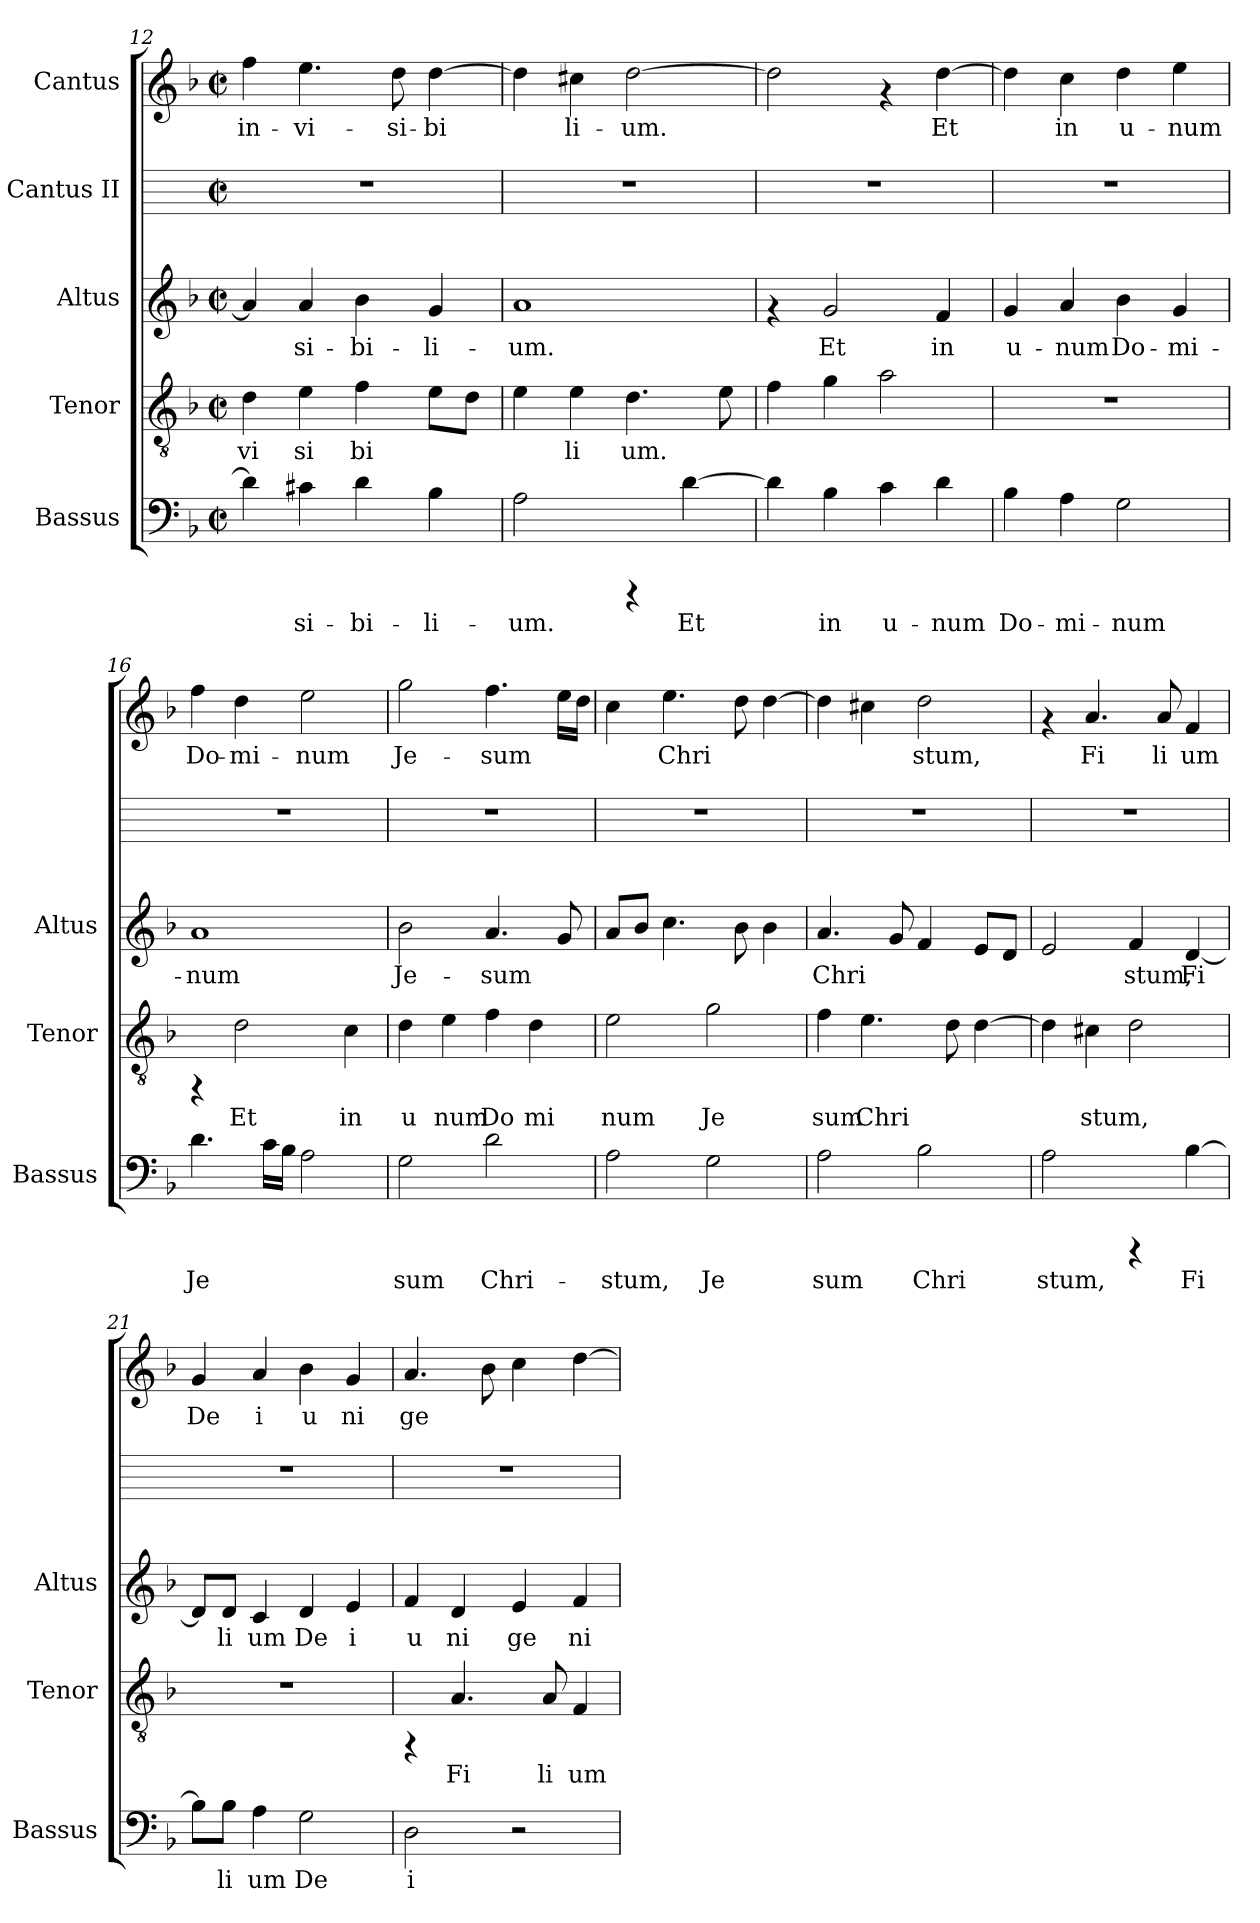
**kern	**text	**kern	**text	**kern	**text	**kern	**kern	**text
*part5	*part5	*part4	*part4	*part3	*part3	*part2	*part1	*part1
*staff5	*staff5	*staff4	*staff4	*staff3	*staff3	*staff2	*staff1	*staff1
*I"Bassus	*	*I"Tenor	*	*I"Altus	*	*I"Cantus II	*I"Cantus	*
*I'Bassus	*	*I'Tenor	*	*I'Altus	*	*	*	*
!!LO:LB:g=z
*clefF4	*	*clefGv2	*	*clefG2	*	*	*clefG2	*
*k[b-]	*	*k[b-]	*	*k[b-]	*	*k[]	*k[b-]	*
*F:	*	*F:	*	*F:	*	*C:	*F:	*
*M2/2	*	*M2/2	*	*M2/2	*	*M2/2	*M2/2	*
*met(c|)	*	*met(c|)	*	*met(c|)	*	*met(c|)	*met(c|)	*
=12	=12	=12	=12	=12	=12	=12	=12	=12
!	!LO:LY:b	!	!LO:LY:b:cj	!	!LO:LY:b:cj	!	!	!LO:LY:b
4d\]	--	4d\	-vi	4a/]	--	1r	4ff\	in-
!	!LO:LY:b	!	!LO:LY:b:cj	!	!LO:LY:b:cj	!	!	!LO:LY:b
4c#X\	-si-	4e\	si	4a/	-si-	.	4.ee\	-vi-
!	!LO:LY:b	!	!LO:LY:b:cj	!	!LO:LY:b:cj	!	!	!
4d\	-bi-	4f\	bi	4b-\	-bi-	.	.	.
!	!	!	!	!	!	!	!	!LO:LY:b
.	.	.	.	.	.	.	8dd\	-si-
!	!LO:LY:b	!	!LO:LY:b:cj	!	!LO:LY:b:cj	!	!	!LO:LY:b
4B-\	-li-	8e\L	.	4g/	-li-	.	[>4dd\	-bi-
!	!	!	!LO:LY:b:cj	!	!	!	!	!
.	.	8d\J	.	.	.	.	.	.
=13	=13	=13	=13	=13	=13	=13	=13	=13
!	!LO:LY:b	!	!LO:LY:b:cj	!	!LO:LY:b:cj	!	!	!LO:LY:b
2A\	-um.	4e\	.	1a	-um.	1r	4dd\]	--
!	!	!	!LO:LY:b:cj	!	!	!	!	!LO:LY:b
.	.	4e\	li	.	.	.	4cc#\	-li-
!	!	!	!LO:LY:b:cj	!	!	!	!	!LO:LY:b
4rCCC	.	4.d\	um.	.	.	.	[>2dd\	-um.
!	!LO:LY:b	!	!	!	!	!	!	!
[>4d\	Et	.	.	.	.	.	.	.
!	!	!	!LO:LY:b:cj	!	!	!	!	!
.	.	8e\	.	.	.	.	.	.
=14	=14	=14	=14	=14	=14	=14	=14	=14
!	!LO:LY:b	!	!LO:LY:b:cj	!	!	!	!	!LO:LY:b
4d\]	.	4f\	.	4rf	.	1r	2dd\]	.
!	!LO:LY:b	!	!LO:LY:b:cj	!	!LO:LY:b:cj	!	!	!
4B-\	in	4g\	.	2g/	Et	.	.	.
!	!LO:LY:b	!	!LO:LY:b:cj	!	!	!	!	!
4c\	u-	2a\	.	.	.	.	4rf	.
!	!LO:LY:b	!	!	!	!LO:LY:b:cj	!	!	!LO:LY:b
4d\	-num	.	.	4f/	in	.	[>4dd\	Et
=15	=15	=15	=15	=15	=15	=15	=15	=15
!	!LO:LY:b	!	!	!	!LO:LY:b:cj	!	!	!LO:LY:b
4B-\	Do-	1r	.	4g/	u-	1r	4dd\]	.
!	!LO:LY:b	!	!	!	!LO:LY:b:cj	!	!	!LO:LY:b
4A\	-mi-	.	.	4a/	-num	.	4cc\	in
!	!LO:LY:b	!	!	!	!LO:LY:b:cj	!	!	!LO:LY:b
2G\	-num	.	.	4b-\	Do-	.	4dd\	u-
!	!	!	!	!	!LO:LY:b:cj	!	!	!LO:LY:b
.	.	.	.	4g/	-mi-	.	4ee\	-num
=16	=16	=16	=16	=16	=16	=16	=16	=16
!	!LO:LY:b	!	!	!	!LO:LY:b:cj	!	!	!LO:LY:b
4.d\	Je-	4rFF	.	1a	-num	1r	4ff\	Do-
!	!	!	!LO:LY:b:cj	!	!	!	!	!LO:LY:b
.	.	2d\	Et	.	.	.	4dd\	-mi-
!	!LO:LY:b	!	!	!	!	!	!	!
16c\L	--	.	.	.	.	.	.	.
!	!LO:LY:b	!	!	!	!	!	!	!
16B-\J	--	.	.	.	.	.	.	.
!	!LO:LY:b	!	!	!	!	!	!	!LO:LY:b
2A\	--	.	.	.	.	.	2ee\	-num
!	!	!	!LO:LY:b:cj	!	!	!	!	!
.	.	4c\	in	.	.	.	.	.
=17	=17	=17	=17	=17	=17	=17	=17	=17
!	!LO:LY:b	!	!LO:LY:b:cj	!	!LO:LY:b:cj	!	!	!LO:LY:b
2G\	-sum	4d\	u	2b-\	Je-	1r	2gg\	Je-
!	!	!	!LO:LY:b:cj	!	!	!	!	!
.	.	4e\	num	.	.	.	.	.
!	!LO:LY:b	!	!LO:LY:b:cj	!	!LO:LY:b:cj	!	!	!LO:LY:b
2d\	Chri-	4f\	Do	4.a/	-sum	.	4.ff\	-sum
!	!	!	!LO:LY:b:cj	!	!	!	!	!
.	.	4d\	mi	.	.	.	.	.
!	!	!	!	!	!LO:LY:b:cj	!	!	!LO:LY:b
.	.	.	.	8g/	.	.	16ee\L	.
!	!	!	!	!	!	!	!	!LO:LY:b
.	.	.	.	.	.	.	16dd\J	.
!!LO:PB:g=z
=18	=18	=18	=18	=18	=18	=18	=18	=18
!	!LO:LY:b	!	!LO:LY:b:cj	!	!LO:LY:b:cj	!	!	!LO:LY:b
2A\	-stum,	2e\	num	8a/L	.	1r	4cc\	.
!	!	!	!	!	!LO:LY:b:cj	!	!	!
.	.	.	.	8b-/J	.	.	.	.
!	!	!	!	!	!LO:LY:b:cj	!	!	!LO:LY:b
.	.	.	.	4.cc\	.	.	4.ee\	Chri
!	!LO:LY:b	!	!LO:LY:b:cj	!	!	!	!	!
2G\	Je	2g\	Je	.	.	.	.	.
!	!	!	!	!	!LO:LY:b:cj	!	!	!LO:LY:b
.	.	.	.	8b-\	.	.	8dd\	.
!	!	!	!	!	!LO:LY:b:cj	!	!	!LO:LY:b
.	.	.	.	4b-\	.	.	[>4dd\	.
=19	=19	=19	=19	=19	=19	=19	=19	=19
!	!LO:LY:b	!	!LO:LY:b:cj	!	!LO:LY:b:cj	!	!	!LO:LY:b
2A\	sum	4f\	sum	4.a/	Chri	1r	4dd\]	.
!	!	!	!LO:LY:b:cj	!	!	!	!	!LO:LY:b
.	.	4.e\	Chri	.	.	.	4cc#\	.
!	!	!	!	!	!LO:LY:b:cj	!	!	!
.	.	.	.	8g/	.	.	.	.
!	!LO:LY:b	!	!	!	!LO:LY:b:cj	!	!	!LO:LY:b
2B-\	Chri	.	.	4f/	.	.	2dd\	stum,
!	!	!	!LO:LY:b:cj	!	!	!	!	!
.	.	8d\	.	.	.	.	.	.
!	!	!	!LO:LY:b:cj	!	!LO:LY:b:cj	!	!	!
.	.	[>4d\	.	8e/L	.	.	.	.
!	!	!	!	!	!LO:LY:b:cj	!	!	!
.	.	.	.	8d/J	.	.	.	.
=20	=20	=20	=20	=20	=20	=20	=20	=20
!	!LO:LY:b	!	!LO:LY:b:cj	!	!LO:LY:b:cj	!	!	!
2A\	stum,	4d\]	.	2e/	.	1r	4rf	.
!	!	!	!LO:LY:b:cj	!	!	!	!	!LO:LY:b
.	.	4c#\	stum,	.	.	.	4.a/	Fi
!	!	!	!LO:LY:b:cj	!	!LO:LY:b:cj	!	!	!
4rCCC	.	2d\	.	4f/	stum,	.	.	.
!	!	!	!	!	!	!	!	!LO:LY:b
.	.	.	.	.	.	.	8a/	li
!	!LO:LY:b	!	!	!	!LO:LY:b:cj	!	!	!LO:LY:b
[>4B-\	Fi	.	.	[<4d/	Fi	.	4f/	um
=21	=21	=21	=21	=21	=21	=21	=21	=21
!	!LO:LY:b	!	!	!	!LO:LY:b:cj	!	!	!LO:LY:b
8B-\L]	.	1r	.	8d/L]	.	1r	4g/	De
!	!LO:LY:b	!	!	!	!LO:LY:b:cj	!	!	!
8B-\J	li	.	.	8d/J	li	.	.	.
!	!LO:LY:b	!	!	!	!LO:LY:b:cj	!	!	!LO:LY:b
4A\	um	.	.	4c/	um	.	4a/	i
!	!LO:LY:b	!	!	!	!LO:LY:b:cj	!	!	!LO:LY:b
2G\	De	.	.	4d/	De	.	4b-\	u
!	!	!	!	!	!LO:LY:b:cj	!	!	!LO:LY:b
.	.	.	.	4e/	i	.	4g/	ni
=22	=22	=22	=22	=22	=22	=22	=22	=22
!	!LO:LY:b	!	!	!	!LO:LY:b:cj	!	!	!LO:LY:b
2D\	i	4rFF	.	4f/	u	1r	4.a/	ge
!	!	!	!LO:LY:b:cj	!	!LO:LY:b:cj	!	!	!
.	.	4.A/	Fi	4d/	ni	.	.	.
!	!	!	!	!	!	!	!	!LO:LY:b
.	.	.	.	.	.	.	8b-\	.
!	!	!	!	!	!LO:LY:b:cj	!	!	!LO:LY:b
2r	.	.	.	4e/	ge	.	4cc\	.
!	!	!	!LO:LY:b:cj	!	!	!	!	!
.	.	8A/	li	.	.	.	.	.
!	!	!	!LO:LY:b:cj	!	!LO:LY:b:cj	!	!	!LO:LY:b
.	.	4F/	um	4f/	ni	.	[>4dd\	.
=	=	=	=	=	=	=	=	=
*-	*-	*-	*-	*-	*-	*-	*-	*-
